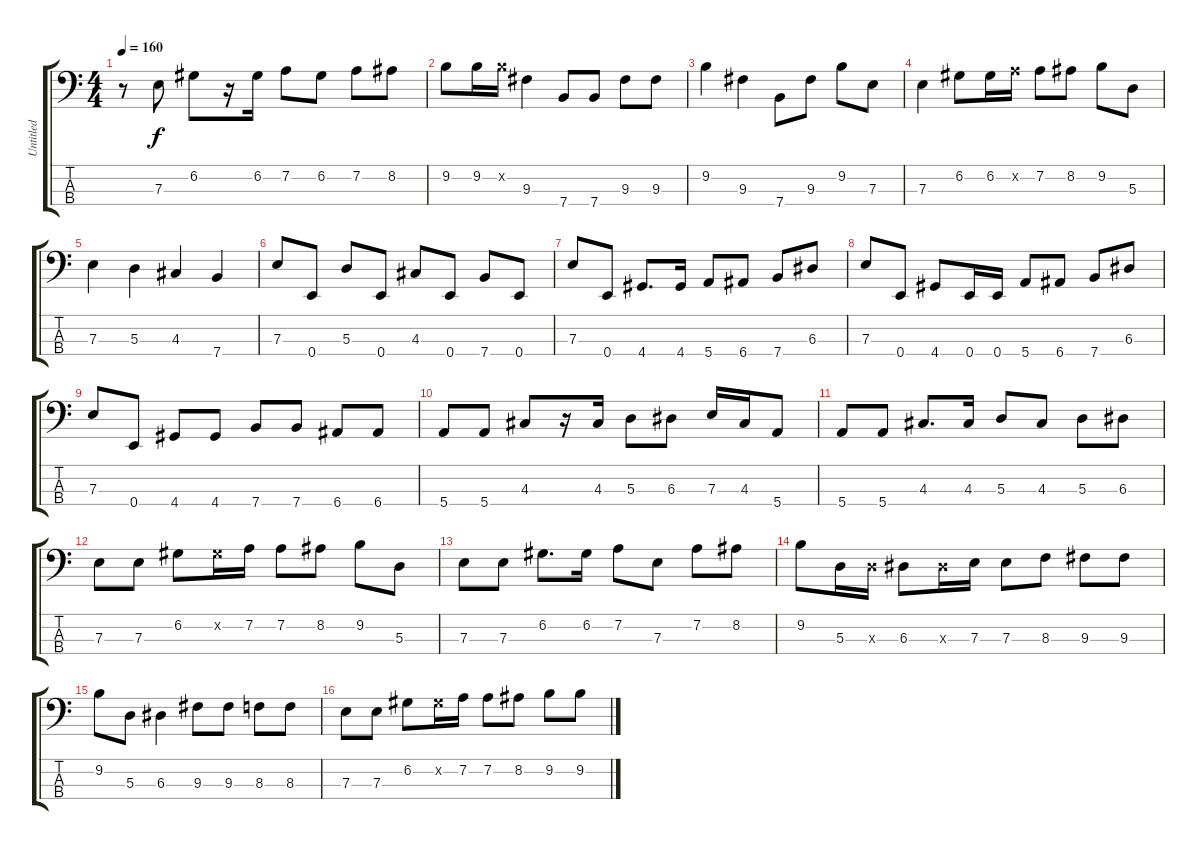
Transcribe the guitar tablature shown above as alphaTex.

\track ("Untitled" "Untitled") {instrument electricbassfinger}
\staff {score tabs}
\tuning (G2 D2 A1 E1) {hide}
\ts (4 4)
\tempo 160
\clef f4
\ks c
r.8{dy f} 7.3.8 6.2.8 r.16 6.2.16 7.2.8 6.2.8 7.2.8 8.2.8 |
9.2.8 9.2.16 9.2{x}.16 9.3.4 7.4.8 7.4.8 9.3.8 9.3.8 |
9.2.4 9.3.4 7.4.8 9.3.8 9.2.8 7.3.8 |
7.3.4 6.2.8 6.2.16 7.2{x}.16 7.2.8 8.2.8 9.2.8 5.3.8 |
7.3.4 5.3.4 4.3.4 7.4.4 |
7.3.8 0.4.8 5.3.8 0.4.8 4.3.8 0.4.8 7.4.8 0.4.8 |
7.3.8 0.4.8 4.4.8{d} 4.4.16 5.4.8 6.4.8 7.4.8 6.3.8 |
7.3.8 0.4.8 4.4.8 0.4.16 0.4.16 5.4.8 6.4.8 7.4.8 6.3.8 |
7.3.8 0.4.8 4.4.8 4.4.8 7.4.8 7.4.8 6.4.8 6.4.8 |
5.4.8 5.4.8 4.3.8 r.16 4.3.16 5.3.8 6.3.8 7.3.16 4.3.16 5.4.8 |
5.4.8 5.4.8 4.3.8{d} 4.3.16 5.3.8 4.3.8 5.3.8 6.3.8 |
7.3.8 7.3.8 6.2.8 6.2{x}.16 7.2.16 7.2.8 8.2.8 9.2.8 5.3.8 |
7.3.8 7.3.8 6.2.8{d} 6.2.16 7.2.8 7.3.8 7.2.8 8.2.8 |
9.2.8 5.3.16 5.3{x}.16 6.3.8 6.3{x}.16 7.3.16 7.3.8 8.3.8 9.3.8 9.3.8 |
9.2.8 5.3.8 6.3.4 9.3.8 9.3.8 8.3.8 8.3.8 |
7.3.8 7.3.8 6.2.8 6.2{x}.16 7.2.16 7.2.8 8.2.8 9.2.8 9.2.8
